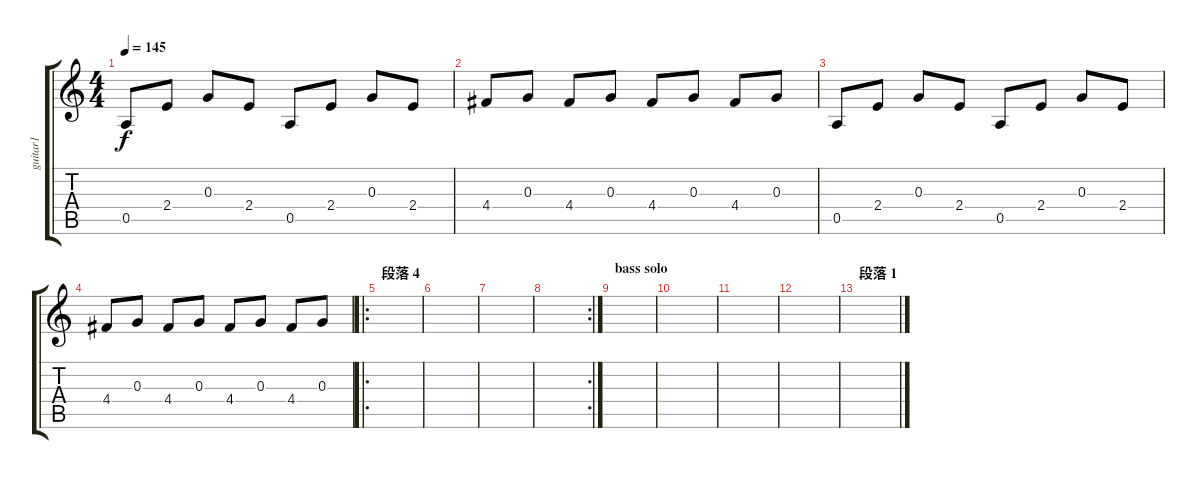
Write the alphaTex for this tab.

\track ("guitar1" "guitar1") {instrument electricguitarclean}
\staff {score tabs}
\tuning (E4 B3 G3 D3 A2 E2) {hide}
\ts (4 4)
\tempo 145
\clef g2
\ks c
0.5.8{dy f} 2.4.8 0.3.8 2.4.8 0.5.8 2.4.8 0.3.8 2.4.8 |
4.4.8 0.3.8 4.4.8 0.3.8 4.4.8 0.3.8 4.4.8 0.3.8 |
0.5.8 2.4.8 0.3.8 2.4.8 0.5.8 2.4.8 0.3.8 2.4.8 |
4.4.8 0.3.8 4.4.8 0.3.8 4.4.8 0.3.8 4.4.8 0.3.8 |
\ro
\section ("" "段落 4")
|
|
|
\rc 2
|
\section ("" "bass solo")
|
|
|
|
\section ("" "段落 1")
